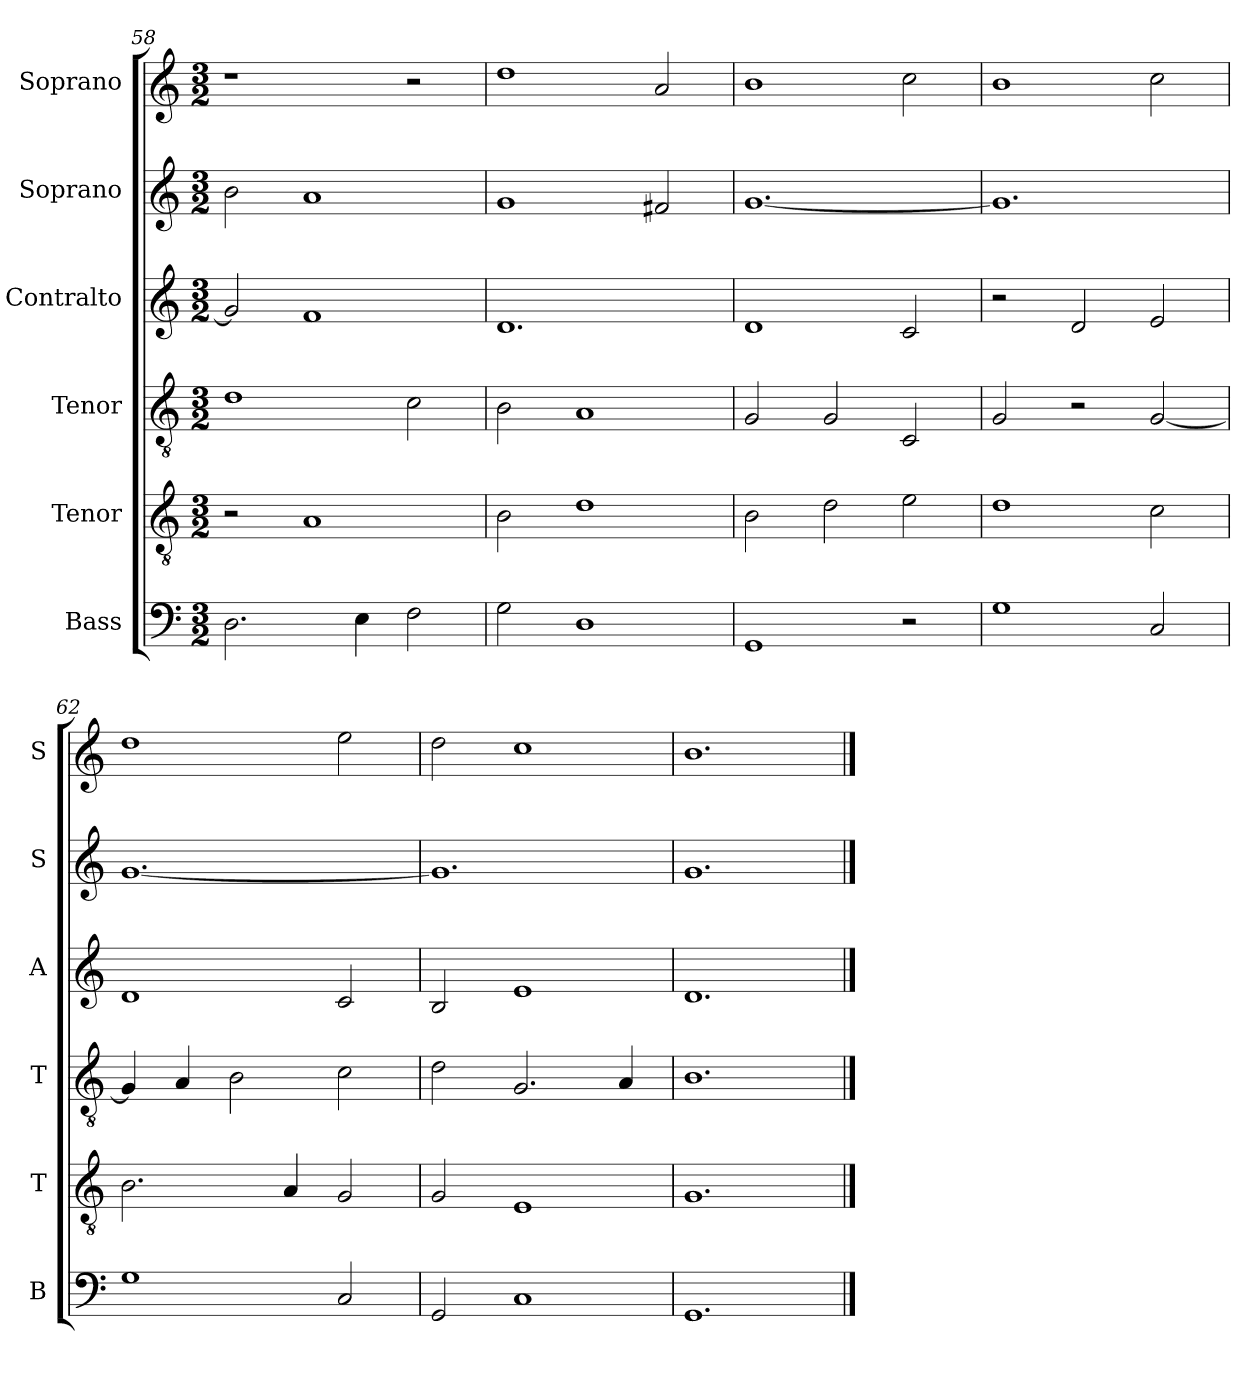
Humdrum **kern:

**kern	**kern	**kern	**kern	**kern	**kern
*part6	*part5	*part4	*part3	*part2	*part1
*staff6	*staff5	*staff4	*staff3	*staff2	*staff1
*I"Bass	*I"Tenor	*I"Tenor	*I"Contralto	*I"Soprano	*I"Soprano
*I'B	*I'T	*I'T	*I'A	*I'S	*I'S
*clefF4	*clefGv2	*clefGv2	*clefG2	*clefG2	*clefG2
*k[]	*k[]	*k[]	*k[]	*k[]	*k[]
*G:mix	*G:mix	*G:mix	*G:mix	*G:mix	*G:mix
*M3/2	*M3/2	*M3/2	*M3/2	*M3/2	*M3/2
=58	=58	=58	=58	=58	=58
2.D	2r	1d	2g]	2b	1r
.	1A	.	1f	1a	.
4E	.	.	.	.	.
2F	.	2c	.	.	2r
=59	=59	=59	=59	=59	=59
2G	2B	2B	1.d	1g	1dd
1D	1d	1A	.	.	.
.	.	.	.	2f#X	2a
=60	=60	=60	=60	=60	=60
1GG	2B	2G	1d	[1.g	1b
.	2d	2G	.	.	.
2r	2e	2C	2c	.	2cc
=61	=61	=61	=61	=61	=61
1G	1d	2G	2r	1.g]	1b
.	.	2r	2d	.	.
2C	2c	[2G	2e	.	2cc
=62	=62	=62	=62	=62	=62
1G	2.B	4G]	1d	[1.g	1dd
.	.	4A	.	.	.
.	.	2B	.	.	.
.	4A	.	.	.	.
2C	2G	2c	2c	.	2ee
=63	=63	=63	=63	=63	=63
2GG	2G	2d	2B	1.g]	2dd
1C	1E	2.G	1e	.	1cc
.	.	4A	.	.	.
=64	=64	=64	=64	=64	=64
1.GG	1.G	1.B	1.d	1.g	1.b
==	==	==	==	==	==
*-	*-	*-	*-	*-	*-
